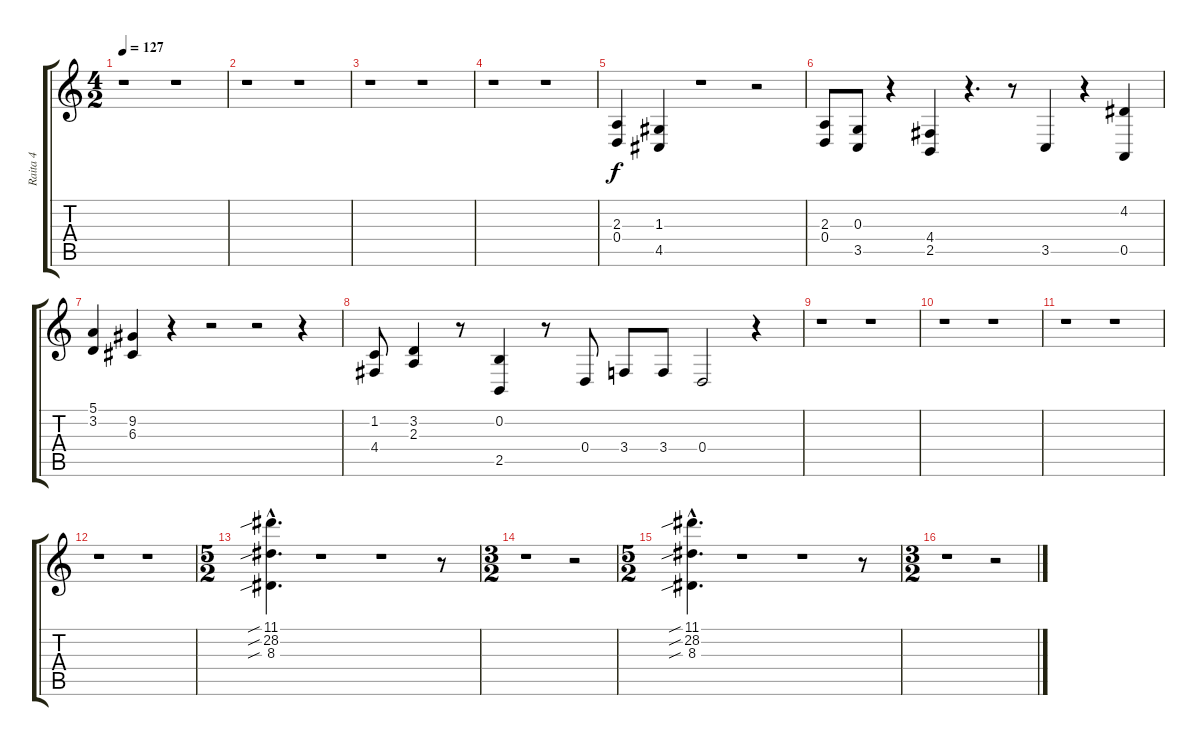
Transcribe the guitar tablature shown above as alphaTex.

\track ("Raita 4" "Raita 4") {instrument synthbrass1}
\staff {score tabs}
\tuning (E4 B3 G3 D3 A2 E2) {hide}
\ts (4 2)
\tempo 127
\clef g2
\ks c
r.1{dy f instrument synthbrass1} r.1 |
r.1 r.1 |
r.1 r.1 |
r.1 r.1 |
(2.3 0.4).4 (1.3 4.5).4 r.1 r.2 |
(2.3 0.4).8 (0.3 3.5).8 r.4 (4.4 2.5).4 r.4{d} r.8 3.5.4 r.4 (4.2 0.5).4 |
(5.1 3.2).4 (9.2 6.3).4 r.4 r.2 r.2 r.4 |
(1.2 4.4).8 (3.2 2.3).4 r.8 (0.2 2.5).4 r.8 0.4.8 3.4.8 3.4.8 0.4.2 r.4 |
r.1 r.1 |
r.1 r.1 |
r.1 r.1 |
r.1 r.1 |
\ts (5 2)
(11.1{sib hac} 28.2{sib hac} 8.3{sib hac}).4{d} r.1 r.1 r.8 |
\ts (3 2)
r.1 r.2 |
\ts (5 2)
(11.1{sib hac} 28.2{sib hac} 8.3{sib hac}).4{d} r.1 r.1 r.8 |
\ts (3 2)
r.1 r.2
